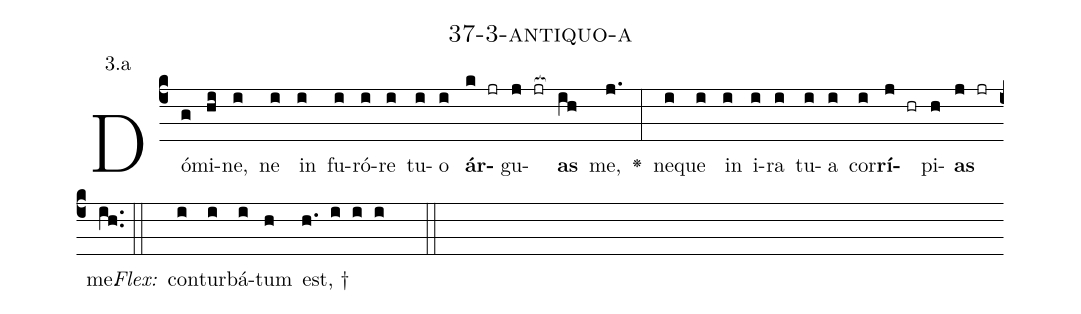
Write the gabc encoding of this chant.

name: 37-3-antiquo-a;
annotation: 3.a;
%%
(c4)Dó(g)mi(hi)ne,(i) ne(i) in(i) fu(i)ró(i)re(i) tu(i)o(i) <b>ár</b>(k jr)gu(j jr[ocb:1{])<b>as</b>(ih[ocb:0}]) me,(j.) <v>\greheightstar</v>(:) ne(i)que(i) in(i) i(i)ra(i) tu(i)a(i) cor(i)<b>rí</b>(j hr)pi(h)<b>as</b>(j jr) me.(ih..) (::)
<i>Flex:</i>()  con(i)tur(i)bá(i)tum(h) est, †(h. i i i  ::)

%E(i) u(i) o(j) u(h) a(j) e.(ih..) (::)
